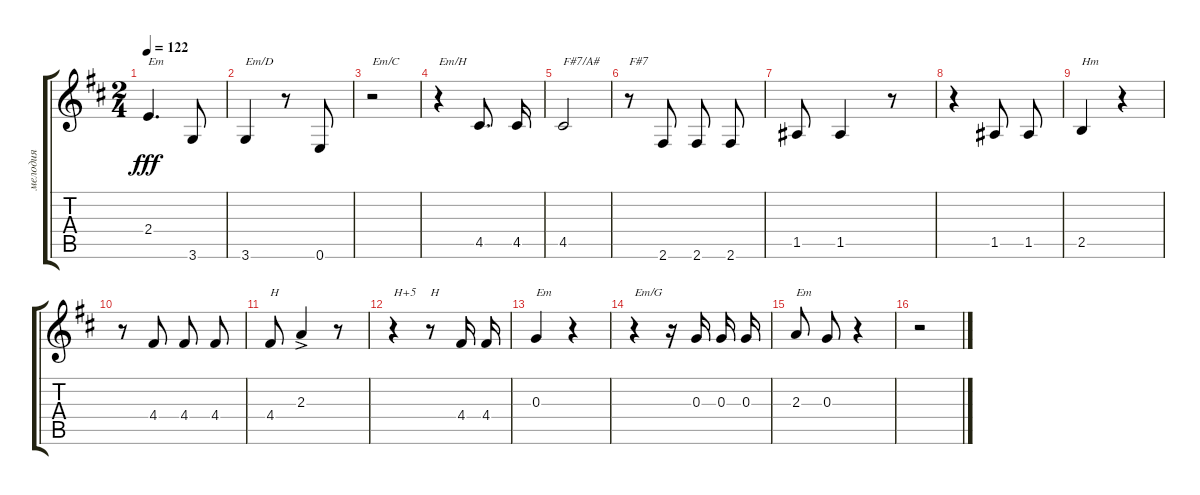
\track ("мелодия" "мелодия") {instrument acousticguitarsteel}
\staff {score tabs}
\tuning (E4 B3 G3 D3 A2 E2) {hide}
\ts (2 4)
\tempo 122
\clef g2
\ks bminor
2.4.4{d txt "Em" dy fff} 3.6.8 |
3.6.4{txt "Em/D"} r.8 0.6.8 |
r.2{txt "Em/C"} |
r.4{txt "Em/H"} 4.5.8{d beam split} 4.5.16 |
4.5.2{txt "F#7/A#"} |
r.8{txt "F#7"} 2.6.8 2.6.8{beam split} 2.6.8 |
1.5.8 1.5.4 r.8 |
r.4 1.5.8{beam split} 1.5.8 |
2.5.4{txt "Hm"} r.4 |
r.8 4.4.8 4.4.8{beam split} 4.4.8 |
4.4.8{txt "H"} 2.3{ac}.4 r.8 |
r.4{txt "H+5"} r.8{txt "H"} 4.4.16{beam split} 4.4.16 |
0.3.4{txt "Em"} r.4 |
r.4{txt "Em/G"} r.16 0.3.16{beam split} 0.3.16{beam split} 0.3.16 |
2.3.8{txt "Em" beam split} 0.3.8 r.4 |
r.2
